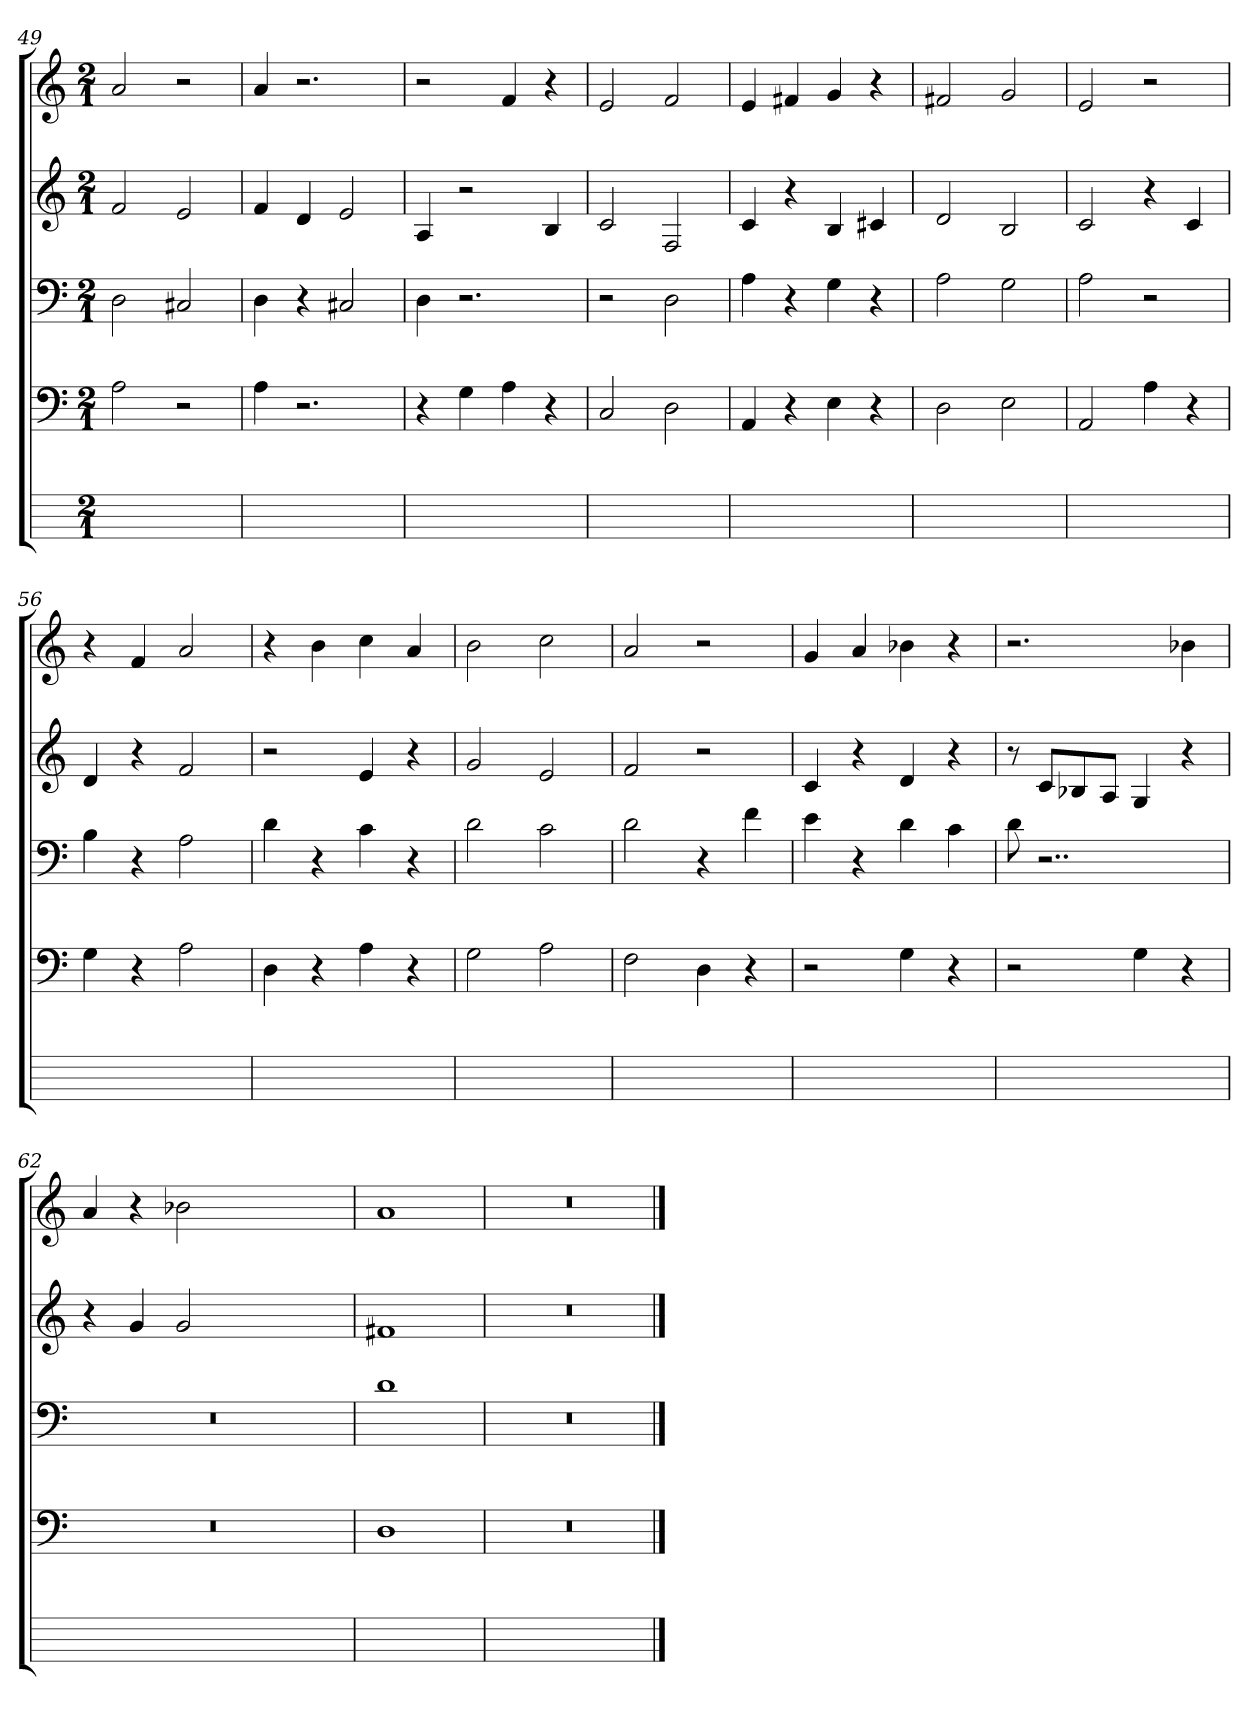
**kern	**kern	**kern	**kern	**kern
*part5	*part4	*part3	*part2	*part1
*staff5	*staff4	*staff3	*staff2	*staff1
*	*clefF4	*clefF4	*clefG2	*clefG2
*	*k[]	*k[]	*k[]	*k[]
*	*C:	*C:	*C:	*C:
*M2/1	*M2/1	*M2/1	*M2/1	*M2/1
=49	=49	=49	=49	=49
1ryy	2A	2D	2f	2a
.	2r	2C#Xi	2e	2r
=50	=50	=50	=50	=50
1ryy	4Aj	4D	4f	4aj
.	2.r	4r	4d	2.r
.	.	2C#Xi	2e	.
=51	=51	=51	=51	=51
1ryy	4r	4D	4A	2r
.	4GZ	2.r	2r	.
.	4Aj	.	.	4fj
.	4r	.	4B	4r
=52	=52	=52	=52	=52
1ryy	2C	2r	2c	2e
.	2D	2D	2F	2f
=53	=53	=53	=53	=53
1ryy	4AA	4A	4c	4e
.	4r	4r	4r	4f#XV
.	4E	4G	4B	4g
.	4r	4r	4c#Xi	4r
=54	=54	=54	=54	=54
1ryy	2D	2A	2d	2f#Xi
.	2E	2G	2B	2g
=55	=55	=55	=55	=55
1ryy	2AA	2A	2c	2e
.	4A	2r	4r	2r
.	4r	.	4c	.
=56	=56	=56	=56	=56
1ryy	4G	4B	4d	4r
.	4r	4r	4r	4fV
.	2A	2A	2f	2a
=57	=57	=57	=57	=57
1ryy	4D	4d	2r	4r
.	4r	4r	.	4b
.	4A	4c	4e	4cc
.	4r	4r	4r	4a
=58	=58	=58	=58	=58
1ryy	2G	2d	2g	2b
.	2A	2c	2e	2cc
=59	=59	=59	=59	=59
1ryy	2F	2d	2f	2a
.	4D	4r	2r	2r
.	4r	4fj	.	.
=60	=60	=60	=60	=60
1ryy	2r	4e	4c	4g
.	.	4r	4r	4aZ
.	4G	4d	4d	4b-X
.	4r	4cZ	4r	4r
=61	=61	=61	=61	=61
1ryy	2r	8dj	8r	2.r
.	.	2..r	8cZL	.
.	.	.	8B-XZ	.
.	.	.	8AZJ	.
.	4G	.	4G	.
.	4r	.	4r	4b-XZ
=62	=62	=62	=62	=62
0ryy	0r	0r	4r	4aV
.	.	.	4gZ	4r
.	.	.	2gj	2b-Xj
.	.	.	1ryy	1ryy
=63	=63	=63	=63	=63
1ryy	1D	1dj	1f#Xi	1a
=64	=64	=64	=64	=64
0ryy	0r	0r	0r	0r
==	==	==	==	==
*-	*-	*-	*-	*-
